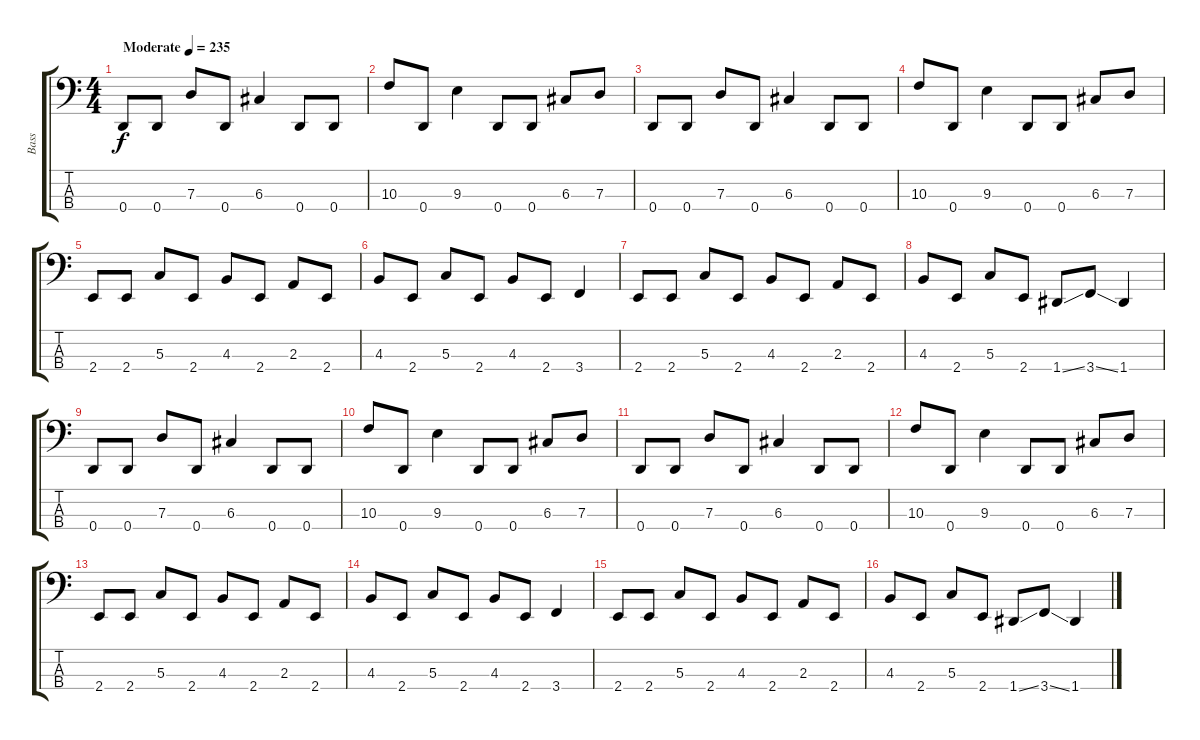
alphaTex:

\track ("Bass" "Bass") {instrument electricbasspick}
\staff {score tabs}
\tuning (F2 C2 G1 D1) {hide}
\ts (4 4)
\tempo (235 "Moderate")
\clef f4
\ks c
0.4.8{dy f instrument electricbasspick} 0.4.8 7.3.8 0.4.8 6.3.4 0.4.8 0.4.8 |
10.3.8 0.4.8 9.3.4 0.4.8 0.4.8 6.3.8 7.3.8 |
0.4.8 0.4.8 7.3.8 0.4.8 6.3.4 0.4.8 0.4.8 |
10.3.8 0.4.8 9.3.4 0.4.8 0.4.8 6.3.8 7.3.8 |
2.4.8 2.4.8 5.3.8 2.4.8 4.3.8 2.4.8 2.3.8 2.4.8 |
4.3.8 2.4.8 5.3.8 2.4.8 4.3.8 2.4.8 3.4.4 |
2.4.8 2.4.8 5.3.8 2.4.8 4.3.8 2.4.8 2.3.8 2.4.8 |
4.3.8 2.4.8 5.3.8 2.4.8 1.4{ss}.8 3.4{ss}.8 1.4.4 |
0.4.8 0.4.8 7.3.8 0.4.8 6.3.4 0.4.8 0.4.8 |
10.3.8 0.4.8 9.3.4 0.4.8 0.4.8 6.3.8 7.3.8 |
0.4.8 0.4.8 7.3.8 0.4.8 6.3.4 0.4.8 0.4.8 |
10.3.8 0.4.8 9.3.4 0.4.8 0.4.8 6.3.8 7.3.8 |
2.4.8 2.4.8 5.3.8 2.4.8 4.3.8 2.4.8 2.3.8 2.4.8 |
4.3.8 2.4.8 5.3.8 2.4.8 4.3.8 2.4.8 3.4.4 |
2.4.8 2.4.8 5.3.8 2.4.8 4.3.8 2.4.8 2.3.8 2.4.8 |
4.3.8 2.4.8 5.3.8 2.4.8 1.4{ss}.8 3.4{ss}.8 1.4.4
